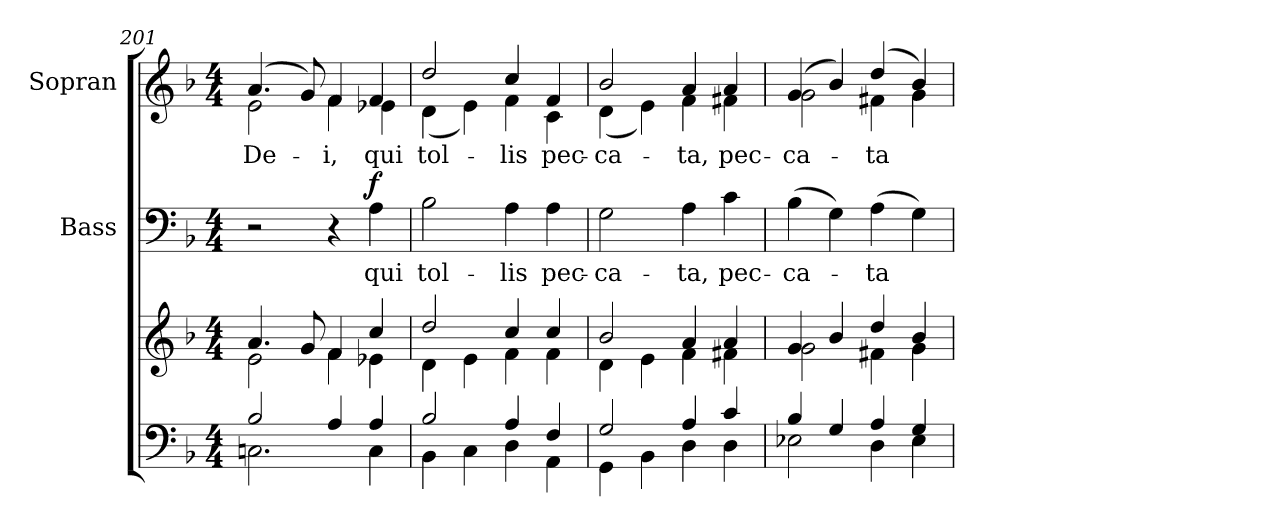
**kern	**kern	**kern	**text	**dynam	**kern	**text
*part3	*part3	*part2	*part2	*part2	*part1	*part1
*staff4	*staff3	*staff2	*staff2	*staff2	*staff1	*staff1
*	*	*I"Bass	*	*	*I"Sopran	*
*	*	*I'B.	*	*	*I'S.	*
*clefF4	*clefG2	*clefF4	*	*	*clefG2	*
*k[b-]	*k[b-]	*k[b-]	*	*	*k[b-]	*
*F:	*F:	*F:	*	*	*F:	*
*M4/4	*M4/4	*M4/4	*	*	*M4/4	*
=201	=201	=201	=201	=201	=201	=201
*^	*^	*	*	*	*	*
!	!	!	!	!	!	!	!	!LO:LY:b
*	*	*	*	*	*	*	*^	*
2B-/	2.Cn\	4.a/	2e\	2r	.	.	(4.a/	2e\	De-
.	.	8g/	.	.	.	.	8g/)	.	.
!	!	!	!	!	!	!	!	!	!LO:LY:b
4A/	.	4f/	4f\	4r	.	.	4f/	4f\	-i,
!	!	!	!	!	!LO:LY:b	!LO:DY:a	!	!	!LO:LY:b
4A/	4C\	4cc/	4e-X\	4A\	qui	f	4f/	4e-X\	qui
!!LO:LB:g=z	!!
=202	=202	=202	=202	=202	=202	=202	=202	=202	=202
!	!	!	!	!	!LO:LY:b	!	!	!	!LO:LY:b
2B-/	4BB-\	2dd/	4d\	2B-\	tol-	.	2dd/	(<4d\	tol-
.	4C\	.	4e\	.	.	.	.	4e\)	.
!	!	!	!	!	!LO:LY:b	!	!	!	!LO:LY:b
4A/	4D\	4cc/	4f\	4A\	-lis	.	4cc/	4f\	-lis
!	!	!	!	!	!LO:LY:b	!	!	!	!LO:LY:b
4F/	4AA\	4cc/	4f\	4A\	pec-	.	4f/	4c\	pec-
=203	=203	=203	=203	=203	=203	=203	=203	=203	=203
!	!	!	!	!	!LO:LY:b	!	!	!	!LO:LY:b
2G/	4GG\	2b-/	4d\	2G\	-ca-	.	2b-/	(<4d\	-ca-
.	4BB-\	.	4e\	.	.	.	.	4e\)	.
!	!	!	!	!	!LO:LY:b	!	!	!	!LO:LY:b
4A/	4D\	4a/	4f\	4A\	-ta,	.	4a/	4f\	-ta,
!	!	!	!	!	!LO:LY:b	!	!	!	!LO:LY:b
4c/	4D\	4a/	4f#X\	4c\	pec-	.	4a/	4f#X\	pec-
=204	=204	=204	=204	=204	=204	=204	=204	=204	=204
!	!	!	!	!	!LO:LY:b	!	!	!	!LO:LY:b
4B-/	2E-X\	4g/	2g\	(>4B-\	-ca-	.	(4g/	2g\	-ca-
4G/	.	4b-/	.	4G\)	.	.	4b-/)	.	.
!	!	!	!	!	!LO:LY:b	!	!	!	!LO:LY:b
4A/	4D\	4dd/	4f#X\	(>4A\	-ta	.	(4dd/	4f#X\	-ta
4G/	4E-\	4b-/	4g\	4G\)	.	.	4b-/)	4g\	.
*v	*v	*	*	*	*	*	*v	*v	*
*	*v	*v	*	*	*	*	*
=	=	=	=	=	=	=
*-	*-	*-	*-	*-	*-	*-
